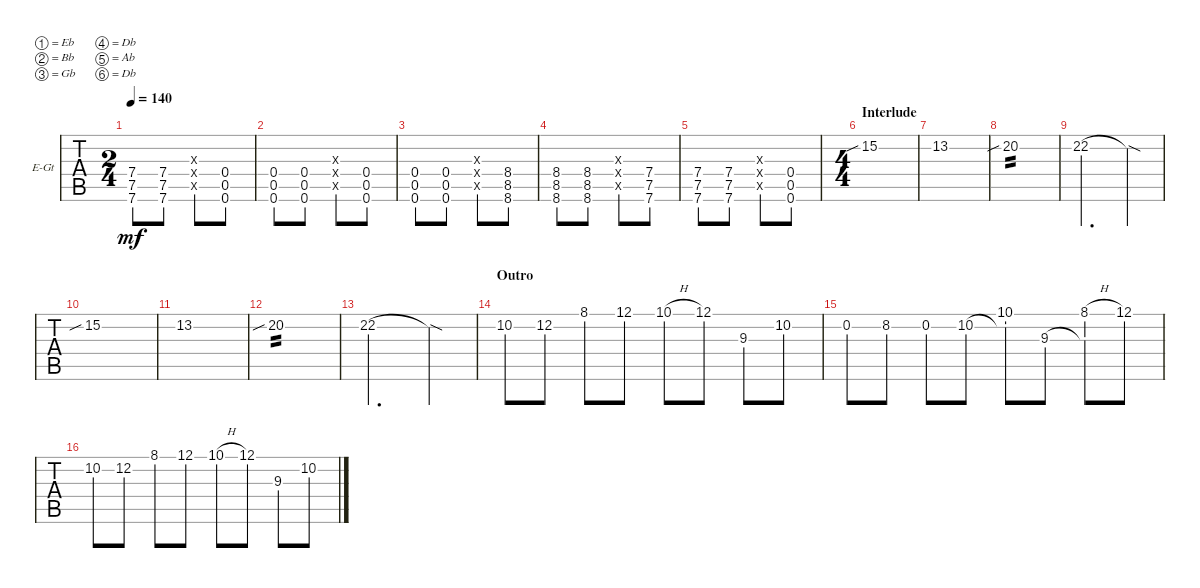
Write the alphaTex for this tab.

\bracketExtendMode groupsimilarinstruments
\firstSystemTrackNameOrientation horizontal
\otherSystemsTrackNameOrientation horizontal
\track ("Electric Guitar 2" "E-Gt") {instrument distortionguitar}
\staff {tabs}
\tuning (Eb4 Bb3 Gb3 Db3 Ab2 Db2)
\ts (2 4)
\tempo 140
\clef g2
\ks c
(7.6 7.5 7.4).8{dy mf} (7.4 7.5 7.6).8 (0.5{x} 0.4{x} 0.3{x}).8 (0.6 0.5 0.4).8 |
(0.6 0.5 0.4).8 (0.4 0.5 0.6).8 (0.5{x} 0.4{x} 0.3{x}).8 (0.6 0.5 0.4).8 |
(0.6 0.5 0.4).8 (0.4 0.5 0.6).8 (0.5{x} 0.4{x} 0.3{x}).8 (8.6 8.5 8.4).8 |
(8.6 8.5 8.4).8 (8.4 8.5 8.6).8 (0.5{x} 0.4{x} 0.3{x}).8 (7.6 7.5 7.4).8 |
(7.6 7.5 7.4).8 (7.4 7.5 7.6).8 (0.5{x} 0.4{x} 0.3{x}).8 (0.6 0.5 0.4).8 |
\ts (4 4)
\section ("" "Interlude")
15.2{sib}.1 |
13.2.1 |
20.2{sib}.1{tp 2} |
22.2.2{d} 22.2{sod t}.4 |
15.2{sib}.1 |
13.2.1 |
20.2{sib}.1{tp 2} |
22.2.2{d} 22.2{sod t}.4 |
\section ("" "Outro")
10.2.8 12.2.8 8.1.8 12.1.8 10.1{h}.8 12.1.8 9.3.8 10.2.8 |
0.2.8 8.2.8 0.2.8 10.2.8 (10.1 10.2{t}).8 9.3.8 (8.1{h} 9.3{t}).8 12.1.8 |
10.2.8 12.2.8 8.1.8 12.1.8 10.1{h}.8 12.1.8 9.3.8 10.2.8
